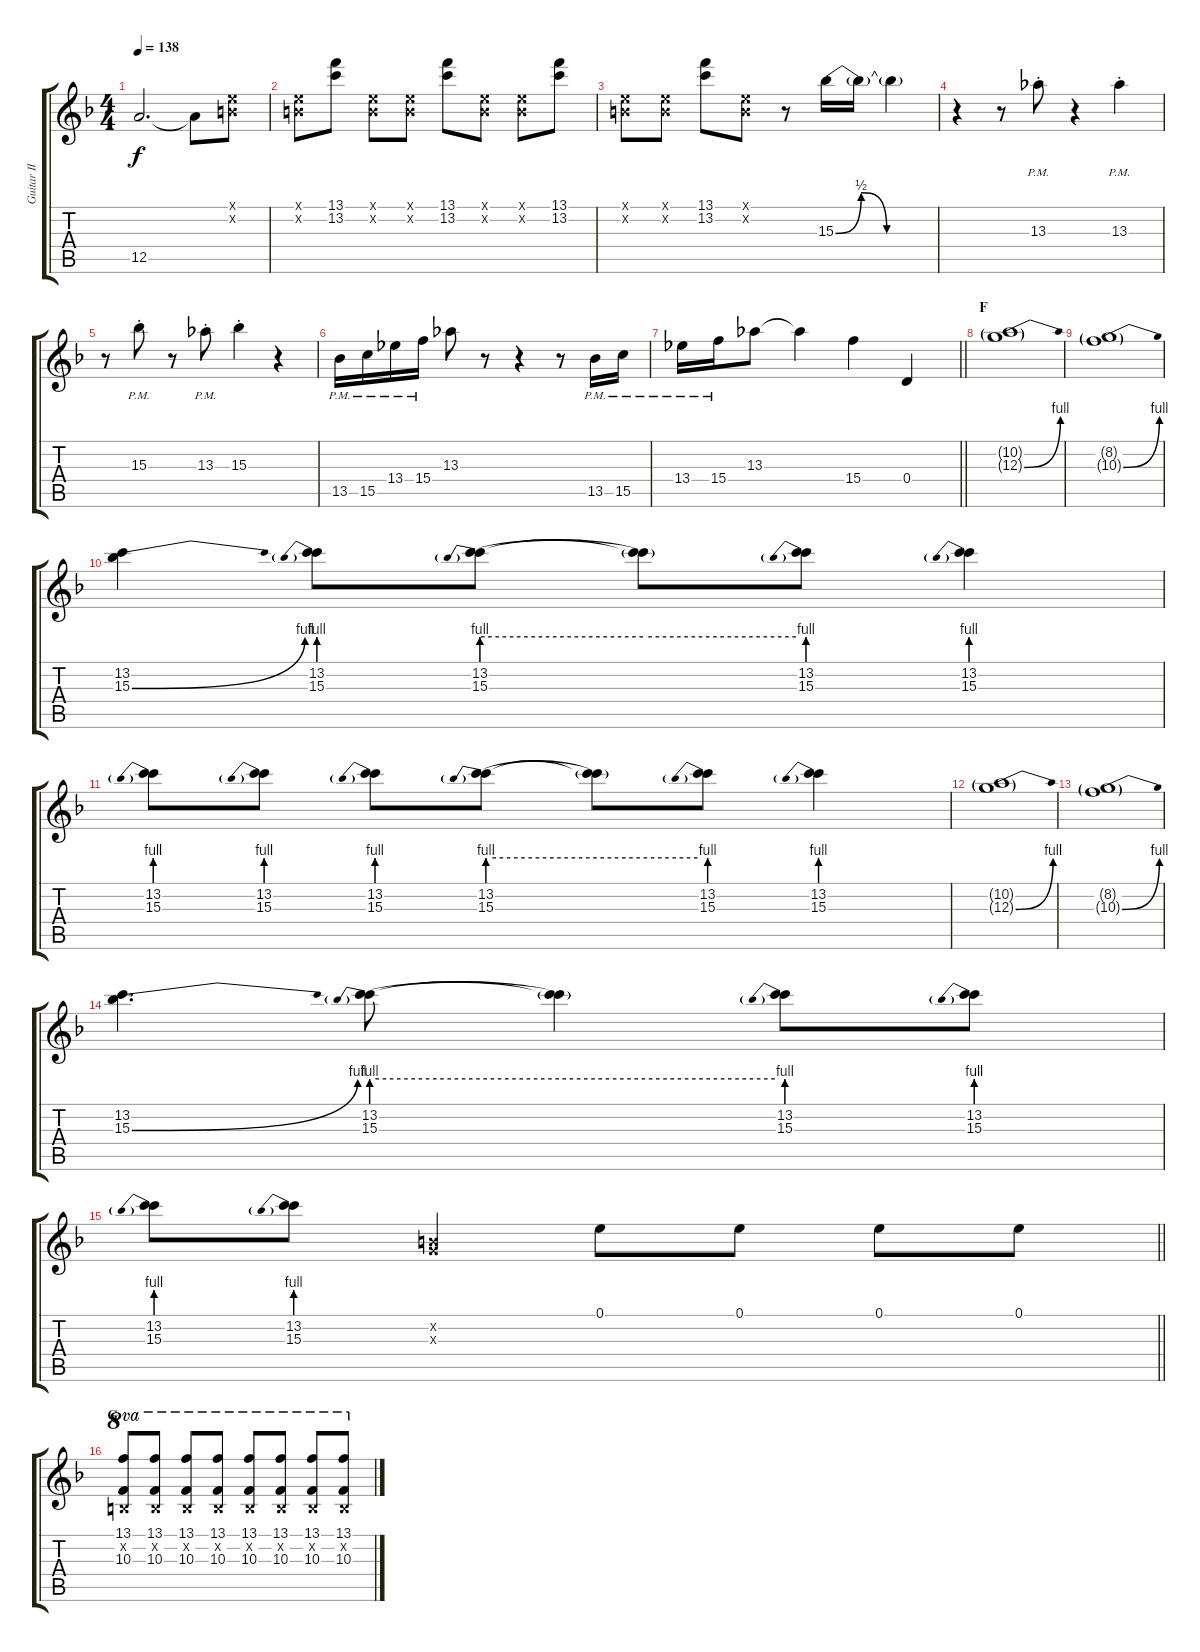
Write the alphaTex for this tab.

\track ("Guitar II - Kita" "Guitar II ") {instrument overdrivenguitar}
\staff {score tabs}
\tuning (E4 B3 G3 D3 A2 E2) {hide}
\ts (4 4)
\tempo 138
\clef g2
\ks f
12.5{t}.2{d dy f} 12.5{t}.8 (0.1{x} 0.2{x}).8 |
(0.1{x} 0.2{x}).8 (13.1 13.2).8 (0.1{x} 0.2{x}).8 (0.1{x} 0.2{x}).8 (13.1 13.2).8 (0.1{x} 0.2{x}).8 (0.1{x} 0.2{x}).8 (13.1 13.2).8 |
(0.1{x} 0.2{x}).8 (0.1{x} 0.2{x}).8 (13.1 13.2).8 (0.1{x} 0.2{x}).8 r.8 15.3{be (custom 0 0 15 2 30 0 60 0)}.16 15.3{t}.16 15.3{t}.4 |
r.4 r.8 13.3{pm st}.8 r.4 13.3{pm st}.4 |
r.8 15.3{pm st}.8 r.8 13.3{pm st}.8 15.3{st}.4 r.4 |
13.5{pm}.16 15.5{pm}.16 13.4{pm}.16 15.4{pm}.16 13.3.8 r.8 r.4 r.8 13.5{pm}.16 15.5{pm}.16 |
\barLineRight lightlight
13.4{pm}.16 15.4{pm}.16 13.3.8 13.3{t}.4 15.4.4 0.4.4 |
\section ("" "F")
(10.2{g} 12.3{be (bend 0 0 60 4) g}).1 |
(8.2{g} 10.3{be (bend 0 0 60 4) g}).1 |
(13.2 15.3{be (bend 0 0 60 4)}).4 (13.2 15.3{be (prebend 0 4 60 4)}).8 (13.2 15.3{be (prebend 0 4 60 4)}).8 (13.2{t} 15.3{be (hold 0 4 60 4) t}).8 (13.2 15.3{be (prebend 0 4 60 4)}).8 (13.2 15.3{be (prebend 0 4 60 4)}).4 |
(13.2 15.3{be (prebend 0 4 60 4)}).8 (13.2 15.3{be (prebend 0 4 60 4)}).8 (13.2 15.3{be (prebend 0 4 60 4)}).8 (13.2 15.3{be (prebend 0 4 60 4)}).8 (13.2{t} 15.3{be (hold 0 4 60 4) t}).8 (13.2 15.3{be (prebend 0 4 60 4)}).8 (13.2 15.3{be (prebend 0 4 60 4)}).4 |
(10.2{g} 12.3{be (bend 0 0 60 4) g}).1 |
(8.2{g} 10.3{be (bend 0 0 60 4) g}).1 |
(13.2 15.3{be (bend 0 0 60 4)}).4{d} (13.2 15.3{be (prebend 0 4 60 4)}).8 (13.2{t} 15.3{be (hold 0 4 60 4) t}).4 (13.2 15.3{be (prebend 0 4 60 4)}).8 (13.2 15.3{be (prebend 0 4 60 4)}).8 |
\barLineRight lightlight
(13.2 15.3{be (prebend 0 4 60 4)}).8 (13.2 15.3{be (prebend 0 4 60 4)}).8 (0.2{x} 0.3{x}).4 0.1.8 0.1.8 0.1.8 0.1.8 |
\section ("" "G")
(13.1 0.2{x} 10.3).8{ot 8va} (13.1 0.2{x} 10.3).8{ot 8va} (13.1 0.2{x} 10.3).8{ot 8va} (13.1 0.2{x} 10.3).8{ot 8va} (13.1 0.2{x} 10.3).8{ot 8va} (13.1 0.2{x} 10.3).8{ot 8va} (13.1 0.2{x} 10.3).8{ot 8va} (13.1 0.2{x} 10.3).8{ot 8va}
